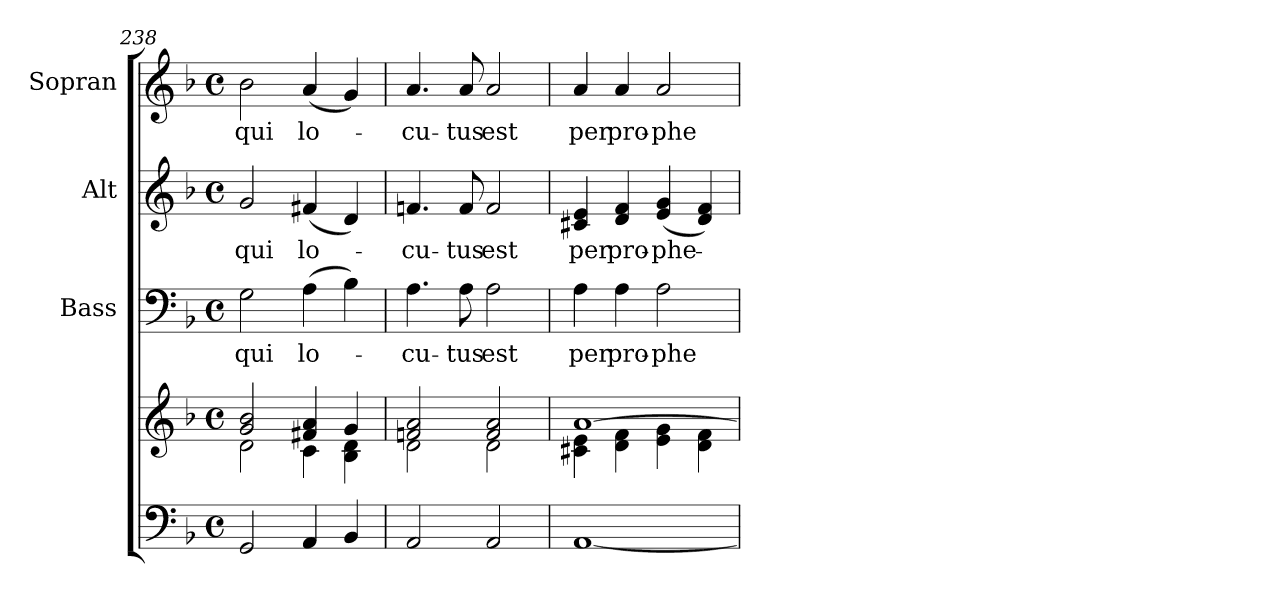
**kern	**kern	**kern	**text	**kern	**text	**kern	**text
*part4	*part4	*part3	*part3	*part2	*part2	*part1	*part1
*staff5	*staff4	*staff3	*staff3	*staff2	*staff2	*staff1	*staff1
*	*	*I"Bass	*	*I"Alt	*	*I"Sopran	*
*	*	*I'B.	*	*I'A.	*	*I'S.	*
*clefF4	*clefG2	*clefF4	*	*clefG2	*	*clefG2	*
*k[b-]	*k[b-]	*k[b-]	*	*k[b-]	*	*k[b-]	*
*F:	*F:	*F:	*	*F:	*	*F:	*
*M4/4	*M4/4	*M4/4	*	*M4/4	*	*M4/4	*
*met(c)	*met(c)	*met(c)	*	*met(c)	*	*met(c)	*
=238	=238	=238	=238	=238	=238	=238	=238
*	*^	*	*	*	*	*	*
!	!	!	!	!LO:LY:b	!	!LO:LY:b	!	!LO:LY:b
2GG/	2g/ 2b-/	2d\	2G\	qui	2g/	qui	2b-\	qui
!	!	!	!	!LO:LY:b	!	!LO:LY:b	!	!LO:LY:b
4AA/	4f#X/ 4a/	4c\	(>4A\	lo-	(<4f#X/	lo-	(<4a/	lo-
4BB-/	4g/	4B-\ 4d\	4B-\)	.	4d/)	.	4g/)	.
=239	=239	=239	=239	=239	=239	=239	=239	=239
!	!	!	!	!LO:LY:b	!	!LO:LY:b	!	!LO:LY:b
2AA/	2fn/ 2a/	2d\	4.A\	-cu-	4.fn/	-cu-	4.a/	-cu-
!	!	!	!	!LO:LY:b	!	!LO:LY:b	!	!LO:LY:b
.	.	.	8A\	-tus	8f/	-tus	8a/	-tus
!	!	!	!	!LO:LY:b	!	!LO:LY:b	!	!LO:LY:b
2AA/	2f/ 2a/	2d\	2A\	est	2f/	est	2a/	est
=240	=240	=240	=240	=240	=240	=240	=240	=240
!	!	!	!	!LO:LY:b	!	!LO:LY:b	!	!LO:LY:b
[1AA	[>1a	4c#X\ 4e\	4A\	per	4c#X/ 4e/	per	4a/	per
!	!	!	!	!LO:LY:b	!	!LO:LY:b	!	!LO:LY:b
.	.	4d\ 4f\	4A\	pro-	4d/ 4f/	pro-	4a/	pro-
!	!	!	!	!LO:LY:b	!	!LO:LY:b	!	!LO:LY:b
.	.	4e\ 4g\	2A\	-phe-	(<4e/ 4g/	-phe-	2a/	-phe-
.	.	4d\ 4f\	.	.	4d/ 4f/)	.	.	.
*	*v	*v	*	*	*	*	*	*
=	=	=	=	=	=	=	=
*-	*-	*-	*-	*-	*-	*-	*-
